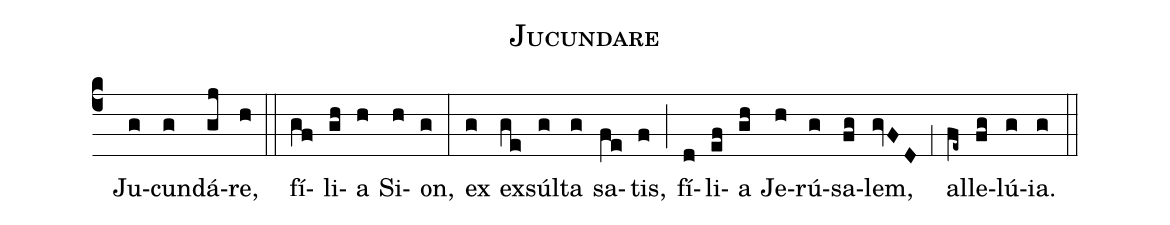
name:Jucundare;
office-part:Antiphona;
mode:8;
%%
(c4) () Ju(g)cun(g)dá(gj)re,(h) (::) fí(gf)li(gh)a(h) Si(h)on,(g) (:) ex(g) ex(ge)súl(g)ta(g) sa(fe)tis,(f) (;) fí(d)li(ef)a(gh) Je(h)rú(g)sa(fg)lem,(gvFD) (;1) al(fe~)le(fg)lú(g)ia.(g) (::)
